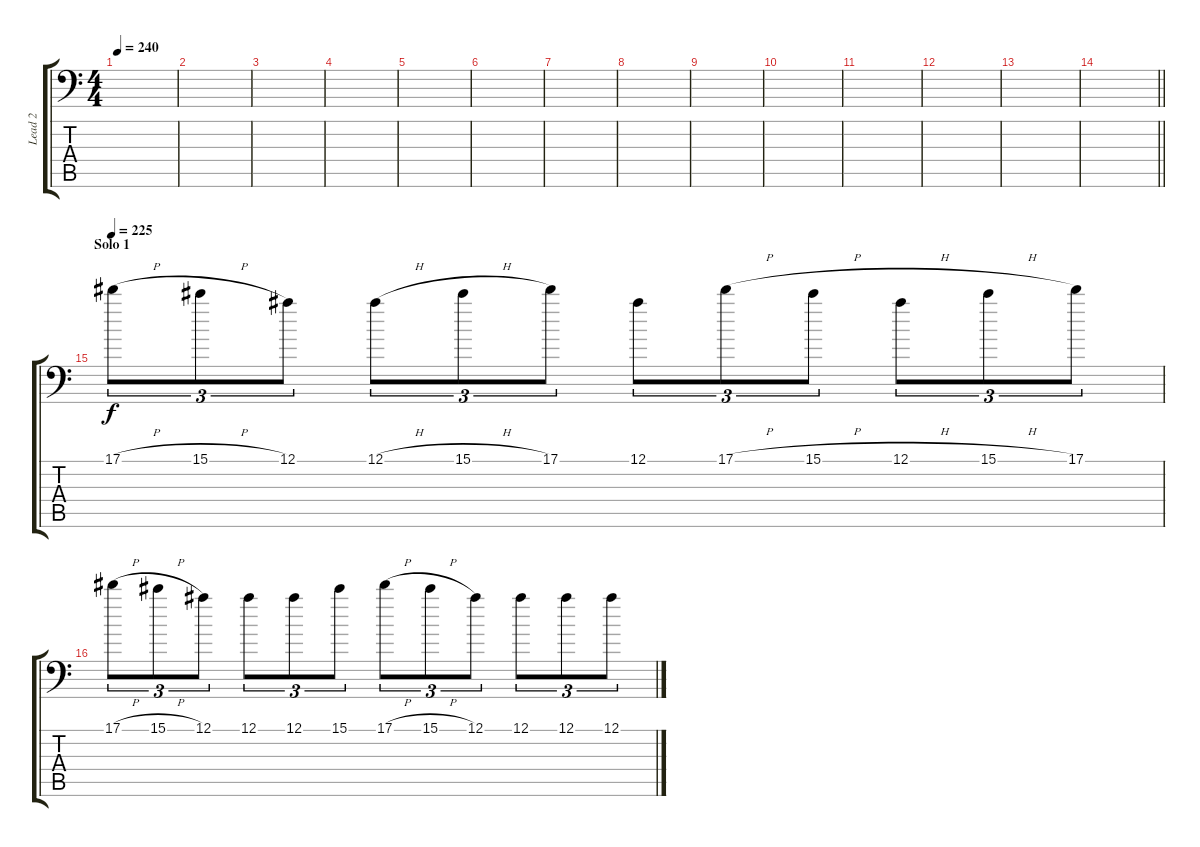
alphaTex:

\track ("Lead 2" "Lead 2") {instrument distortionguitar}
\staff {score tabs}
\tuning (Bb3 F3 Db3 Ab2 Eb2 Bb1) {hide}
\ts (4 4)
\tempo 240
\clef f4
\ks c
|
|
|
|
|
|
|
|
|
|
|
|
|
\barLineRight lightlight
|
\section ("" "Solo 1")
\tempo 225
17.1{h}.8{tu (3 2) volume 16} 15.1{h}.8{tu (3 2)} 12.1.8{tu (3 2)} 12.1{h}.8{tu (3 2)} 15.1{h}.8{tu (3 2)} 17.1.8{tu (3 2)} 12.1.8{tu (3 2)} 17.1{h}.8{tu (3 2)} 15.1{h}.8{tu (3 2)} 12.1{h}.8{tu (3 2)} 15.1{h}.8{tu (3 2)} 17.1.8{tu (3 2)} |
17.1{h}.8{tu (3 2)} 15.1{h}.8{tu (3 2)} 12.1.8{tu (3 2)} 12.1.8{tu (3 2)} 12.1.8{tu (3 2)} 15.1.8{tu (3 2)} 17.1{h}.8{tu (3 2)} 15.1{h}.8{tu (3 2)} 12.1.8{tu (3 2)} 12.1.8{tu (3 2)} 12.1.8{tu (3 2)} 12.1.8{tu (3 2)}
